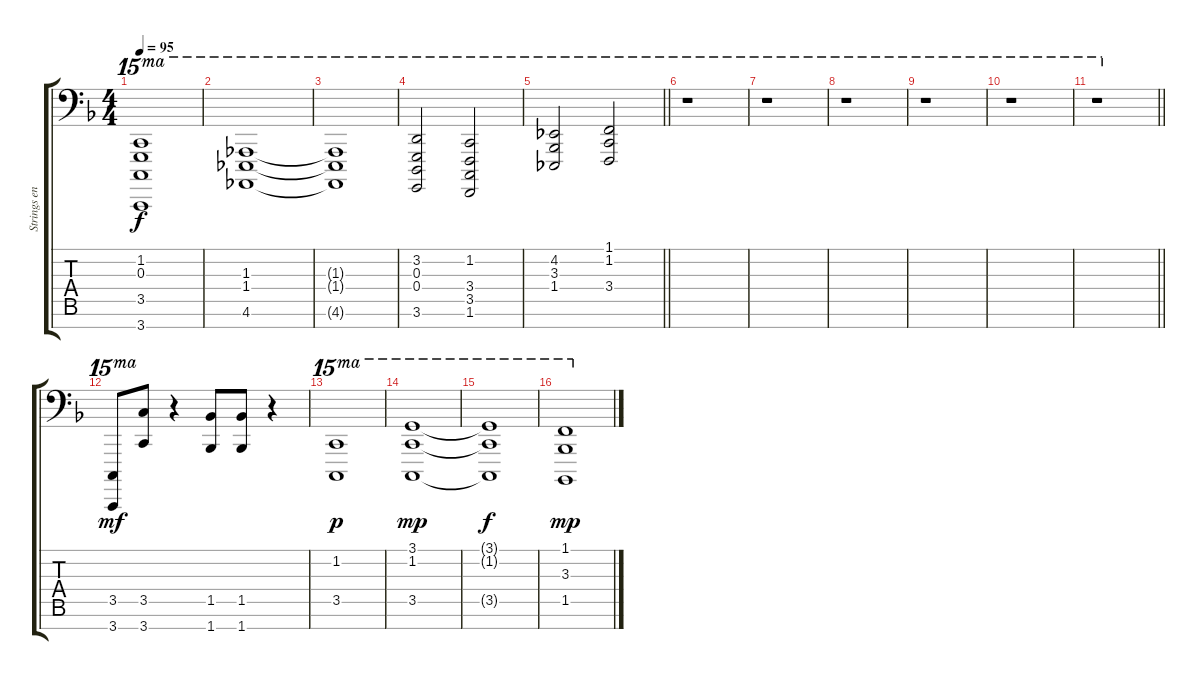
\track ("Strings ensemble" "Strings en") {instrument stringensemble2}
\staff {score tabs}
\tuning (E4 B3 G3 D3 A2 E2 A1) {hide}
\ts (4 4)
\tempo 95
\clef f4
\ks f
(1.2{t} 0.3{t} 3.5{t} 3.7{t}).1{ot 15ma dy f} |
(1.3 1.4 4.6).1{ot 15ma} |
(1.3{t} 1.4{t} 4.6{t}).1{ot 15ma} |
(3.2 0.3 0.4 3.6).2{ot 15ma} (1.2 3.4 3.5 1.6).2{ot 15ma} |
\barLineRight lightlight
(4.2 3.3 1.4).2{ot 15ma} (1.1 1.2 3.4).2{ot 15ma} |
r.1{ot 15ma} |
r.1{ot 15ma} |
r.1{ot 15ma} |
r.1{ot 15ma} |
r.1{ot 15ma} |
\barLineRight lightlight
r.1{ot 15ma} |
(3.5 3.7).8{ot 15ma dy mf} (3.5 3.7).8 r.4 (1.5 1.7).8 (1.5 1.7).8 r.4 |
(1.2 3.5).1{ot 15ma dy p} |
(3.1 1.2 3.5).1{ot 15ma dy mp} |
(3.1{t} 1.2{t} 3.5{t}).1{ot 15ma dy f} |
(1.1 3.3 1.5).1{ot 15ma dy mp}
